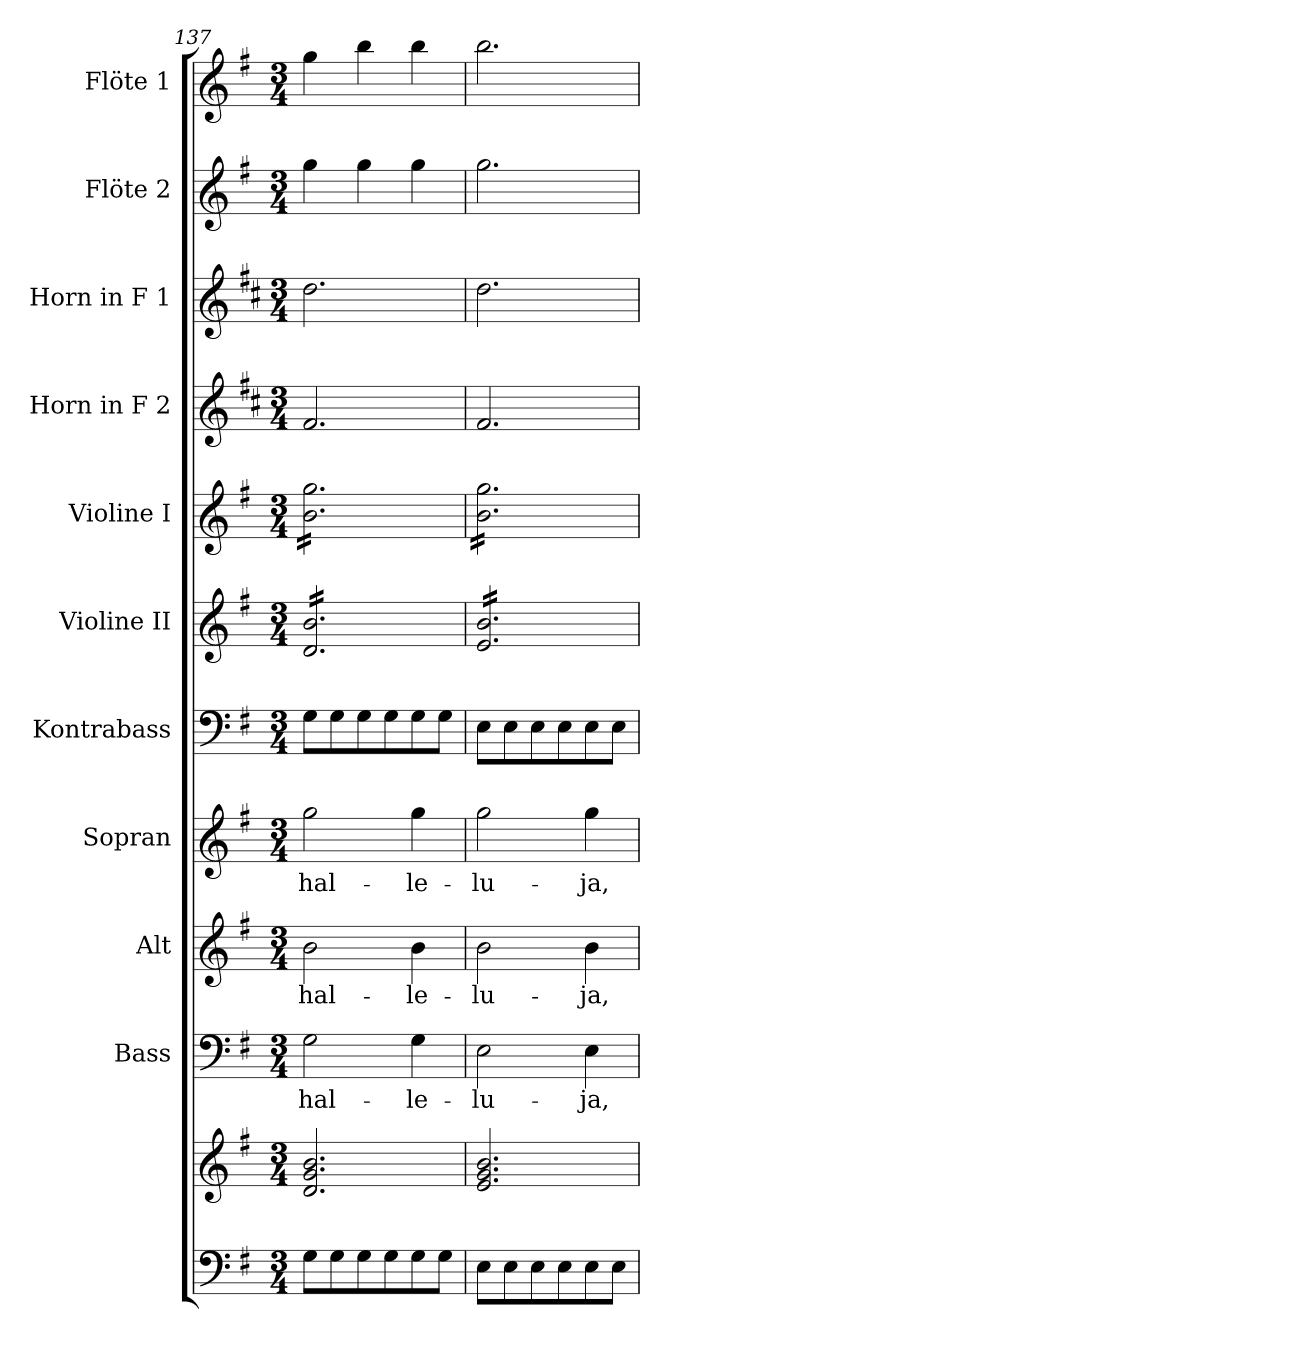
**kern	**kern	**kern	**text	**kern	**text	**kern	**text	**kern	**kern	**kern	**kern	**kern	**kern	**kern
*part11	*part11	*part10	*part10	*part9	*part9	*part8	*part8	*part7	*part6	*part5	*part4	*part3	*part2	*part1
*staff12	*staff11	*staff10	*staff10	*staff9	*staff9	*staff8	*staff8	*staff7	*staff6	*staff5	*staff4	*staff3	*staff2	*staff1
*	*	*I"Bass	*	*I"Alt	*	*I"Sopran	*	*I"Kontrabass	*I"Violine II	*I"Violine I	*I"Horn in F 2	*I"Horn in F 1	*I"Flöte 2	*I"Flöte 1
*	*	*I'B.	*	*I'A.	*	*I'S.	*	*I'Kb.	*I'Vl. II	*I'Vl. I	*	*	*I'Fl. 2	*I'Fl. 1
*clefF4	*clefG2	*clefF4	*	*clefG2	*	*clefG2	*	*clefF4	*clefG2	*clefG2	*clefG2	*clefG2	*clefG2	*clefG2
*	*	*	*	*	*	*	*	*ITrd7c12	*	*	*ITrd4c7	*ITrd4c7	*	*
*k[f#]	*k[f#]	*k[f#]	*	*k[f#]	*	*k[f#]	*	*k[f#]	*k[f#]	*k[f#]	*k[f#]	*k[f#]	*k[f#]	*k[f#]
*G:	*G:	*G:	*	*G:	*	*G:	*	*G:	*G:	*G:	*G:	*G:	*G:	*G:
*M3/4	*M3/4	*M3/4	*	*M3/4	*	*M3/4	*	*M3/4	*M3/4	*M3/4	*M3/4	*M3/4	*M3/4	*M3/4
=137	=137	=137	=137	=137	=137	=137	=137	=137	=137	=137	=137	=137	=137	=137
!	!	!	!LO:LY:b	!	!LO:LY:b	!	!LO:LY:b	!	!	!	!	!	!	!
*	*	*	*	*	*	*	*	*	*tremolo	*	*	*	*	*
*	*	*	*	*	*	*	*	*	*	*tremolo	*	*	*	*
8G\L	2.d/ 2.g/ 2.b/	2G\	hal-	2b\	hal-	2gg\	hal-	8GG\L	16d/ 16b/LL	16b\ 16gg\LL	2.B/	2.g\	4gg\	4gg\
.	.	.	.	.	.	.	.	.	16d/ 16b/	16b\ 16gg\	.	.	.	.
8G\	.	.	.	.	.	.	.	8GG\	16d/ 16b/	16b\ 16gg\	.	.	.	.
.	.	.	.	.	.	.	.	.	16d/ 16b/	16b\ 16gg\	.	.	.	.
8G\	.	.	.	.	.	.	.	8GG\	16d/ 16b/	16b\ 16gg\	.	.	4gg\	4bb\
.	.	.	.	.	.	.	.	.	16d/ 16b/	16b\ 16gg\	.	.	.	.
8G\	.	.	.	.	.	.	.	8GG\	16d/ 16b/	16b\ 16gg\	.	.	.	.
.	.	.	.	.	.	.	.	.	16d/ 16b/	16b\ 16gg\	.	.	.	.
!	!	!	!LO:LY:b	!	!LO:LY:b	!	!LO:LY:b	!	!	!	!	!	!	!
8G\	.	4G\	-le-	4b\	-le-	4gg\	-le-	8GG\	16d/ 16b/	16b\ 16gg\	.	.	4gg\	4bb\
.	.	.	.	.	.	.	.	.	16d/ 16b/	16b\ 16gg\	.	.	.	.
8G\J	.	.	.	.	.	.	.	8GG\J	16d/ 16b/	16b\ 16gg\	.	.	.	.
.	.	.	.	.	.	.	.	.	16d/ 16b/JJ	16b\ 16gg\JJ	.	.	.	.
=138	=138	=138	=138	=138	=138	=138	=138	=138	=138	=138	=138	=138	=138	=138
!	!	!	!LO:LY:b	!	!LO:LY:b	!	!LO:LY:b	!	!	!	!	!	!	!
8E\L	2.e/ 2.g/ 2.b/	2E\	-lu-	2b\	-lu-	2gg\	-lu-	8EE\L	16e/ 16b/LL	16b\ 16gg\LL	2.B/	2.g\	2.gg\	2.bb\
.	.	.	.	.	.	.	.	.	16e/ 16b/	16b\ 16gg\	.	.	.	.
8E\	.	.	.	.	.	.	.	8EE\	16e/ 16b/	16b\ 16gg\	.	.	.	.
.	.	.	.	.	.	.	.	.	16e/ 16b/	16b\ 16gg\	.	.	.	.
8E\	.	.	.	.	.	.	.	8EE\	16e/ 16b/	16b\ 16gg\	.	.	.	.
.	.	.	.	.	.	.	.	.	16e/ 16b/	16b\ 16gg\	.	.	.	.
8E\	.	.	.	.	.	.	.	8EE\	16e/ 16b/	16b\ 16gg\	.	.	.	.
.	.	.	.	.	.	.	.	.	16e/ 16b/	16b\ 16gg\	.	.	.	.
!	!	!	!LO:LY:b	!	!LO:LY:b	!	!LO:LY:b	!	!	!	!	!	!	!
8E\	.	4E\	-ja,	4b\	-ja,	4gg\	-ja,	8EE\	16e/ 16b/	16b\ 16gg\	.	.	.	.
.	.	.	.	.	.	.	.	.	16e/ 16b/	16b\ 16gg\	.	.	.	.
8E\J	.	.	.	.	.	.	.	8EE\J	16e/ 16b/	16b\ 16gg\	.	.	.	.
.	.	.	.	.	.	.	.	.	16e/ 16b/JJ	16b\ 16gg\JJ	.	.	.	.
*	*	*	*	*	*	*	*	*	*	*Xtremolo	*	*	*	*
*	*	*	*	*	*	*	*	*	*Xtremolo	*	*	*	*	*
=	=	=	=	=	=	=	=	=	=	=	=	=	=	=
*-	*-	*-	*-	*-	*-	*-	*-	*-	*-	*-	*-	*-	*-	*-
